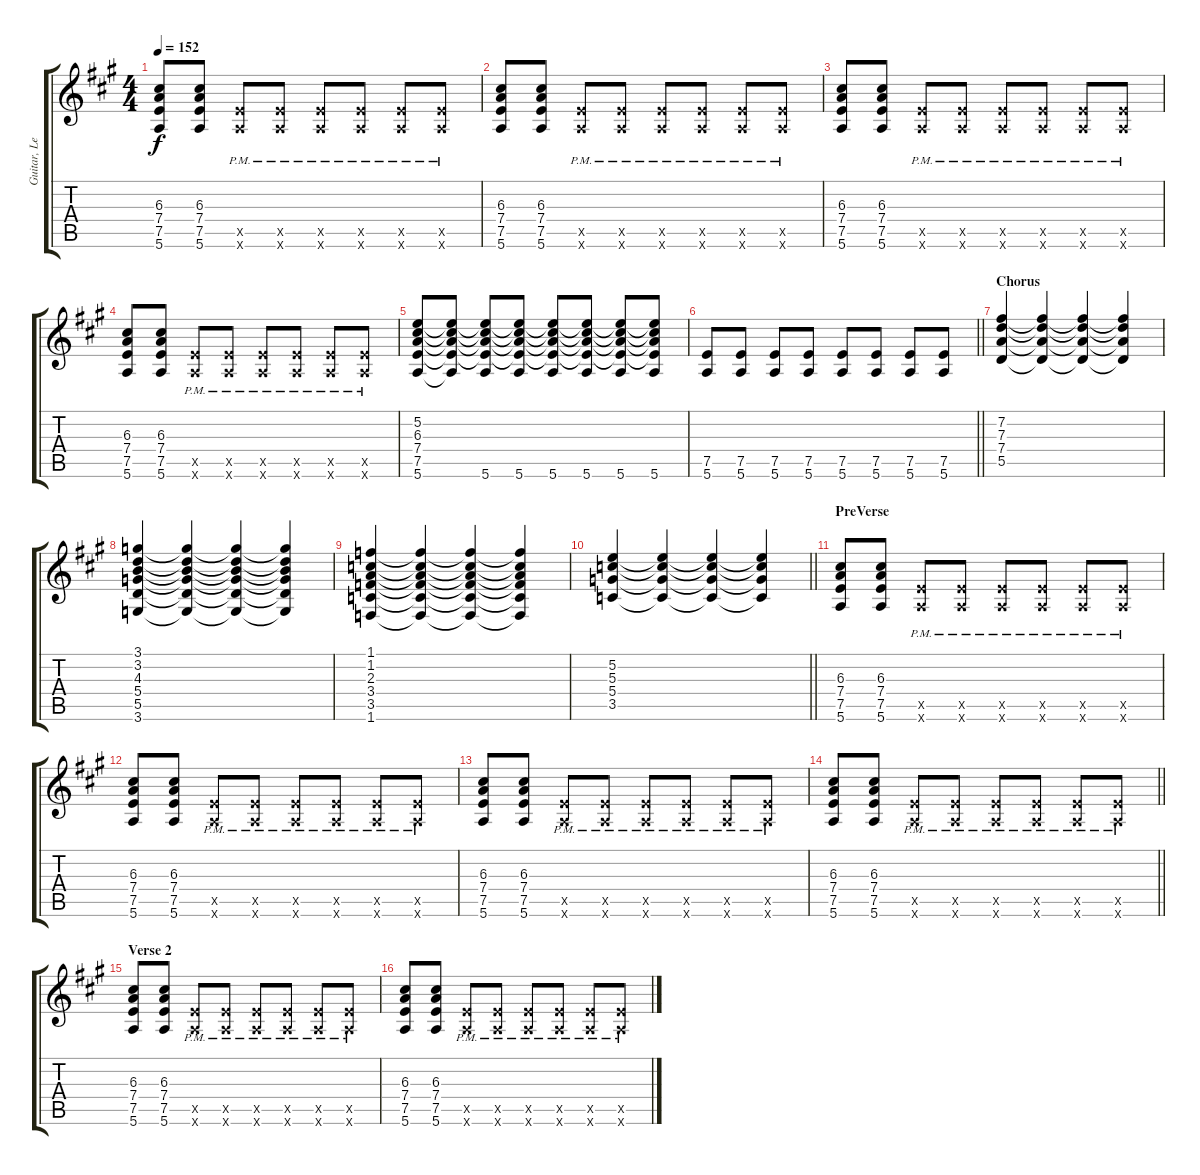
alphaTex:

\track ("Guitar, Lead" "Guitar, Le") {instrument distortionguitar}
\staff {score tabs}
\tuning (E4 B3 G3 D3 A2 E2) {hide}
\ts (4 4)
\tempo 152
\clef g2
\ks a
(6.3 7.4 7.5 5.6).8{dy f} (6.3 7.4 7.5 5.6).8 (7.5{pm x} 5.6{pm x}).8 (7.5{pm x} 5.6{pm x}).8 (7.5{pm x} 5.6{pm x}).8 (7.5{pm x} 5.6{pm x}).8 (7.5{pm x} 5.6{pm x}).8 (7.5{pm x} 5.6{pm x}).8 |
(6.3 7.4 7.5 5.6).8 (6.3 7.4 7.5 5.6).8 (7.5{pm x} 5.6{pm x}).8 (7.5{pm x} 5.6{pm x}).8 (7.5{pm x} 5.6{pm x}).8 (7.5{pm x} 5.6{pm x}).8 (7.5{pm x} 5.6{pm x}).8 (7.5{pm x} 5.6{pm x}).8 |
(6.3 7.4 7.5 5.6).8 (6.3 7.4 7.5 5.6).8 (7.5{pm x} 5.6{pm x}).8 (7.5{pm x} 5.6{pm x}).8 (7.5{pm x} 5.6{pm x}).8 (7.5{pm x} 5.6{pm x}).8 (7.5{pm x} 5.6{pm x}).8 (7.5{pm x} 5.6{pm x}).8 |
(6.3 7.4 7.5 5.6).8 (6.3 7.4 7.5 5.6).8 (7.5{pm x} 5.6{pm x}).8 (7.5{pm x} 5.6{pm x}).8 (7.5{pm x} 5.6{pm x}).8 (7.5{pm x} 5.6{pm x}).8 (7.5{pm x} 5.6{pm x}).8 (7.5{pm x} 5.6{pm x}).8 |
(5.2 6.3 7.4 7.5 5.6).8 (5.2{t} 6.3{t} 7.4{t} 7.5{t} 5.6{t}).8 (5.2{t} 6.3{t} 7.4{t} 7.5{t} 5.6).8 (5.2{t} 6.3{t} 7.4{t} 7.5{t} 5.6).8 (5.2{t} 6.3{t} 7.4{t} 7.5{t} 5.6).8 (5.2{t} 6.3{t} 7.4{t} 7.5{t} 5.6).8 (5.2{t} 6.3{t} 7.4{t} 7.5{t} 5.6).8 (5.2{t} 6.3{t} 7.4{t} 7.5{t} 5.6).8 |
\barLineRight lightlight
(7.5 5.6).8 (7.5 5.6).8 (7.5 5.6).8 (7.5 5.6).8 (7.5 5.6).8 (7.5 5.6).8 (7.5 5.6).8 (7.5 5.6).8 |
\section ("" "Chorus")
(7.2 7.3 7.4 5.5).4 (7.2{t} 7.3{t} 7.4{t} 5.5{t}).4 (7.2{t} 7.3{t} 7.4{t} 5.5{t}).4 (7.2{t} 7.3{t} 7.4{t} 5.5{t}).4 |
(3.1 3.2 4.3 5.4 5.5 3.6).4 (3.1{t} 3.2{t} 4.3{t} 5.4{t} 5.5{t} 3.6{t}).4 (3.1{t} 3.2{t} 4.3{t} 5.4{t} 5.5{t} 3.6{t}).4 (3.1{t} 3.2{t} 4.3{t} 5.4{t} 5.5{t} 3.6{t}).4 |
(1.1 1.2 2.3 3.4 3.5 1.6).4 (1.1{t} 1.2{t} 2.3{t} 3.4{t} 3.5{t} 1.6{t}).4 (1.1{t} 1.2{t} 2.3{t} 3.4{t} 3.5{t} 1.6{t}).4 (1.1{t} 1.2{t} 2.3{t} 3.4{t} 3.5{t} 1.6{t}).4 |
\barLineRight lightlight
(5.2 5.3 5.4 3.5).4 (5.2{t} 5.3{t} 5.4{t} 3.5{t}).4 (5.2{t} 5.3{t} 5.4{t} 3.5{t}).4 (5.2{t} 5.3{t} 5.4{t} 3.5{t}).4 |
\section ("" "PreVerse")
(6.3 7.4 7.5 5.6).8 (6.3 7.4 7.5 5.6).8 (7.5{pm x} 5.6{pm x}).8 (7.5{pm x} 5.6{pm x}).8 (7.5{pm x} 5.6{pm x}).8 (7.5{pm x} 5.6{pm x}).8 (7.5{pm x} 5.6{pm x}).8 (7.5{pm x} 5.6{pm x}).8 |
(6.3 7.4 7.5 5.6).8 (6.3 7.4 7.5 5.6).8 (7.5{pm x} 5.6{pm x}).8 (7.5{pm x} 5.6{pm x}).8 (7.5{pm x} 5.6{pm x}).8 (7.5{pm x} 5.6{pm x}).8 (7.5{pm x} 5.6{pm x}).8 (7.5{pm x} 5.6{pm x}).8 |
(6.3 7.4 7.5 5.6).8 (6.3 7.4 7.5 5.6).8 (7.5{pm x} 5.6{pm x}).8 (7.5{pm x} 5.6{pm x}).8 (7.5{pm x} 5.6{pm x}).8 (7.5{pm x} 5.6{pm x}).8 (7.5{pm x} 5.6{pm x}).8 (7.5{pm x} 5.6{pm x}).8 |
\barLineRight lightlight
(6.3 7.4 7.5 5.6).8 (6.3 7.4 7.5 5.6).8 (7.5{pm x} 5.6{pm x}).8 (7.5{pm x} 5.6{pm x}).8 (7.5{pm x} 5.6{pm x}).8 (7.5{pm x} 5.6{pm x}).8 (7.5{pm x} 5.6{pm x}).8 (7.5{pm x} 5.6{pm x}).8 |
\section ("" "Verse 2")
(6.3 7.4 7.5 5.6).8 (6.3 7.4 7.5 5.6).8 (7.5{pm x} 5.6{pm x}).8 (7.5{pm x} 5.6{pm x}).8 (7.5{pm x} 5.6{pm x}).8 (7.5{pm x} 5.6{pm x}).8 (7.5{pm x} 5.6{pm x}).8 (7.5{pm x} 5.6{pm x}).8 |
(6.3 7.4 7.5 5.6).8 (6.3 7.4 7.5 5.6).8 (7.5{pm x} 5.6{pm x}).8 (7.5{pm x} 5.6{pm x}).8 (7.5{pm x} 5.6{pm x}).8 (7.5{pm x} 5.6{pm x}).8 (7.5{pm x} 5.6{pm x}).8 (7.5{pm x} 5.6{pm x}).8
